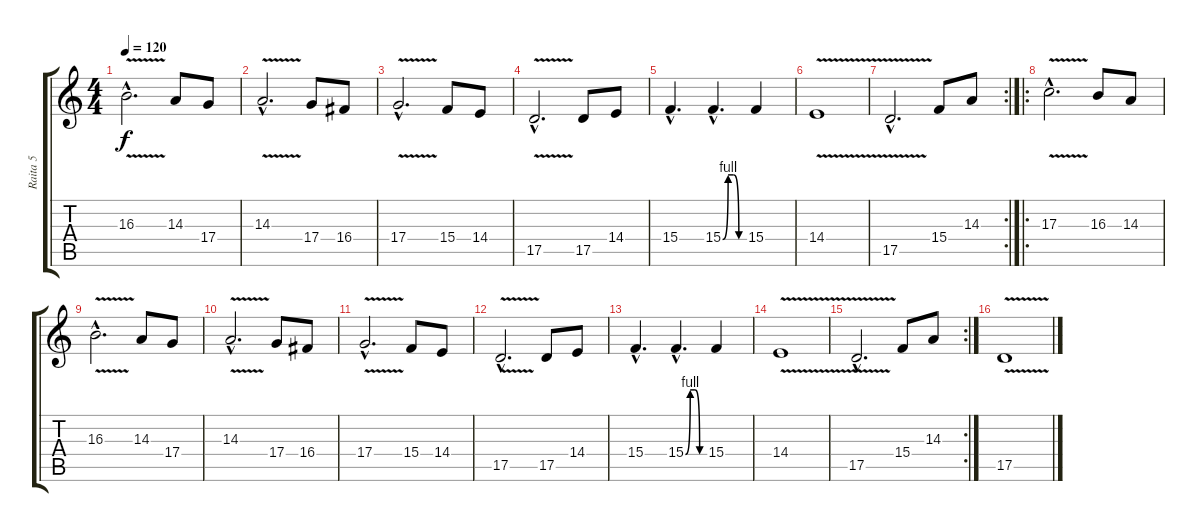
\track ("Raita 5" "Raita 5") {instrument flute}
\staff {score tabs}
\tuning (E4 B3 G3 D3 A2 E2) {hide}
\ts (4 4)
\tempo 120
\clef g2
\ks c
16.3{v hac}.2{d dy f} 14.3.8 17.4.8 |
14.3{v hac}.2{d} 17.4.8 16.4.8 |
17.4{v hac}.2{d} 15.4.8 14.4.8 |
17.5{v hac}.2{d} 17.5.8 14.4.8 |
15.4{hac}.4{d} 15.4{be (custom 0 0 15 4 30 4 45 0 60 0) hac}.4{d} 15.4.4 |
14.4{v}.1 |
\rc 2
17.5{v hac}.2{d} 15.4.8 14.3.8 |
\ro
17.3{v hac}.2{d} 16.3.8 14.3.8 |
16.3{v hac}.2{d} 14.3.8 17.4.8 |
14.3{v hac}.2{d} 17.4.8 16.4.8 |
17.4{v hac}.2{d} 15.4.8 14.4.8 |
17.5{v hac}.2{d} 17.5.8 14.4.8 |
15.4{hac}.4{d} 15.4{be (custom 0 0 15 4 30 4 45 0 60 0) hac}.4{d} 15.4.4 |
14.4{v}.1 |
\rc 2
17.5{v hac}.2{d} 15.4.8 14.3.8 |
17.5{v}.1
